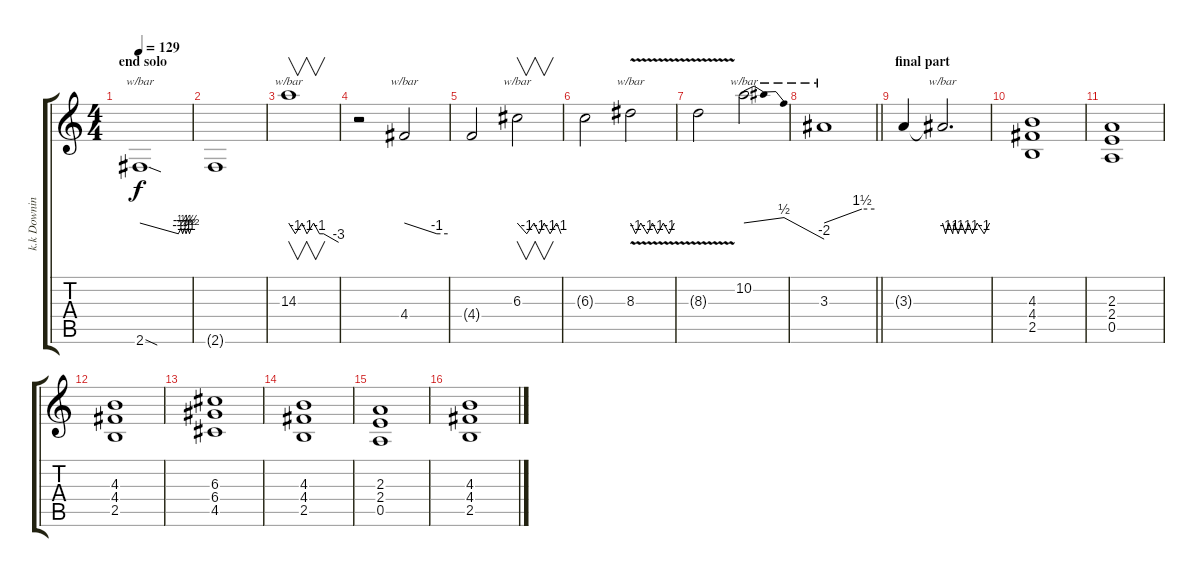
\track ("k.k Downing" "k.k Downin") {instrument distortionguitar}
\staff {score tabs}
\tuning (E4 B3 G3 D3 A2 E2) {hide}
\ts (4 4)
\section ("" "end solo")
\tempo 129
\clef g2
\ks c
2.6{sod}.1{tbe (custom default 0 0 45 -4 48 -2 50 -4 52 -2 54 -4 56 -2 58 -4 60 -2) dy f} |
2.6{t}.1 |
14.3.1{v tbe (custom default 0 0 8 -4 16 0 22 -4 30 0 37 -4 42 -4 60 -12)} |
r.2 4.4.2{tbe (custom default 0 0 45 -4 60 -4)} |
4.4{t}.2 6.3.2{v tbe (custom default 0 0 13 -4 23 0 30 -4 37 0 45 -4 54 0 60 -4)} |
6.3{t}.2 8.3{v}.2{tbe (custom default 0 0 7 -4 14 0 23 -4 30 0 37 -4 45 0 53 -4 60 0)} |
8.3{t}.2 10.2.2{tbe (dip default 0 0 30 2 60 -8)} |
\barLineRight lightlight
3.3.1{tbe (custom default 0 0 45 6 60 6)} |
\section ("" "final part")
3.3{t}.4 3.3{t}.2{d tbe (custom default 0 0 4 -4 8 0 13 -4 15 0 20 -4 24 0 29 -4 33 0 38 -4 44 0 53 -4 60 0)} |
(4.3 4.4 2.5).1 |
(2.3 2.4 0.5).1 |
(4.3 4.4 2.5).1 |
(6.3 6.4 4.5).1 |
(4.3 4.4 2.5).1 |
(2.3 2.4 0.5).1 |
(4.3 4.4 2.5).1
